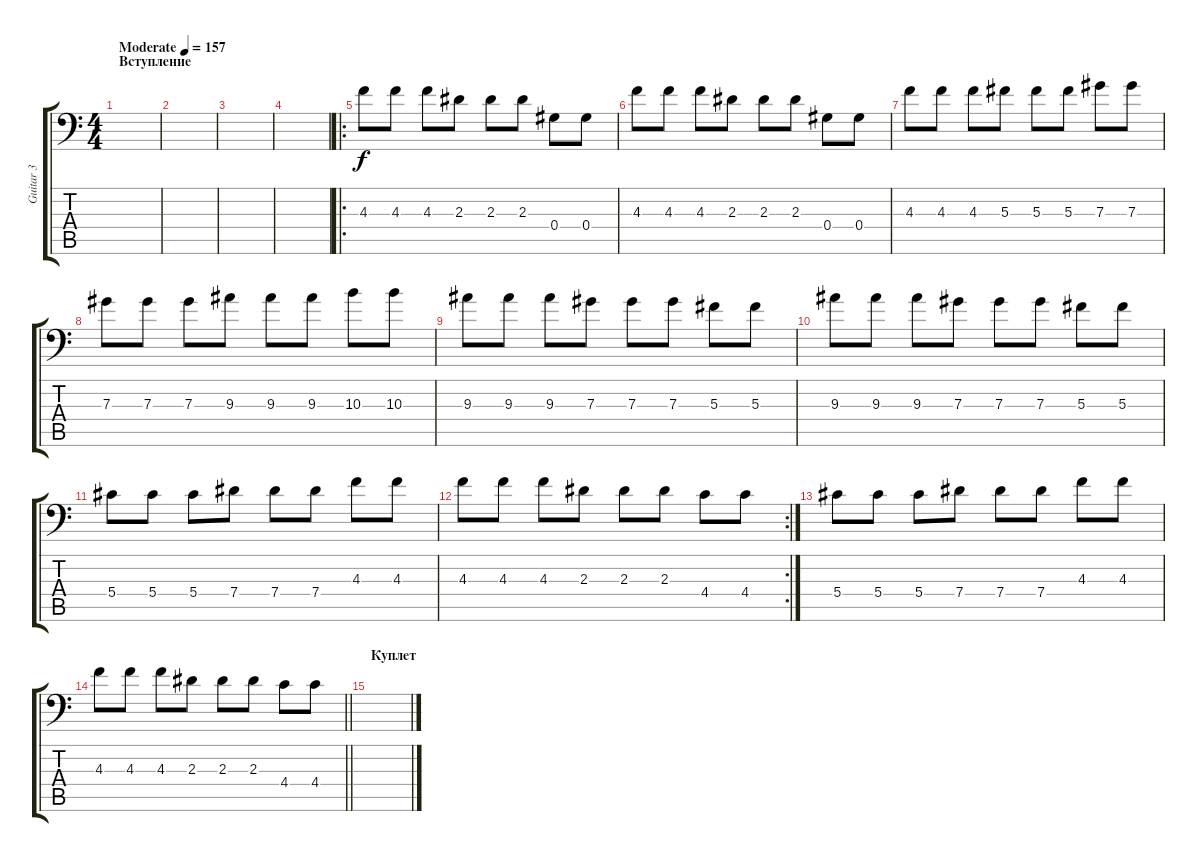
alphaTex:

\track ("Guitar 3" "Guitar 3") {instrument distortionguitar}
\staff {score tabs}
\tuning (Bb3 F3 Db3 Ab2 Eb2 Bb1) {hide}
\ts (4 4)
\section ("" "Вступление")
\tempo (157 "Moderate")
\clef f4
\ks c
|
|
|
|
\ro
4.3.8 4.3.8 4.3.8 2.3.8 2.3.8 2.3.8 0.4.8 0.4.8 |
4.3.8 4.3.8 4.3.8 2.3.8 2.3.8 2.3.8 0.4.8 0.4.8 |
4.3.8 4.3.8 4.3.8 5.3.8 5.3.8 5.3.8 7.3.8 7.3.8 |
7.3.8 7.3.8 7.3.8 9.3.8 9.3.8 9.3.8 10.3.8 10.3.8 |
9.3.8 9.3.8 9.3.8 7.3.8 7.3.8 7.3.8 5.3.8 5.3.8 |
9.3.8 9.3.8 9.3.8 7.3.8 7.3.8 7.3.8 5.3.8 5.3.8 |
5.4.8 5.4.8 5.4.8 7.4.8 7.4.8 7.4.8 4.3.8 4.3.8 |
\rc 2
4.3.8 4.3.8 4.3.8 2.3.8 2.3.8 2.3.8 4.4.8 4.4.8 |
5.4.8 5.4.8 5.4.8 7.4.8 7.4.8 7.4.8 4.3.8 4.3.8 |
\barLineRight lightlight
4.3.8 4.3.8 4.3.8 2.3.8 2.3.8 2.3.8 4.4.8 4.4.8 |
\section ("" "Куплет")
